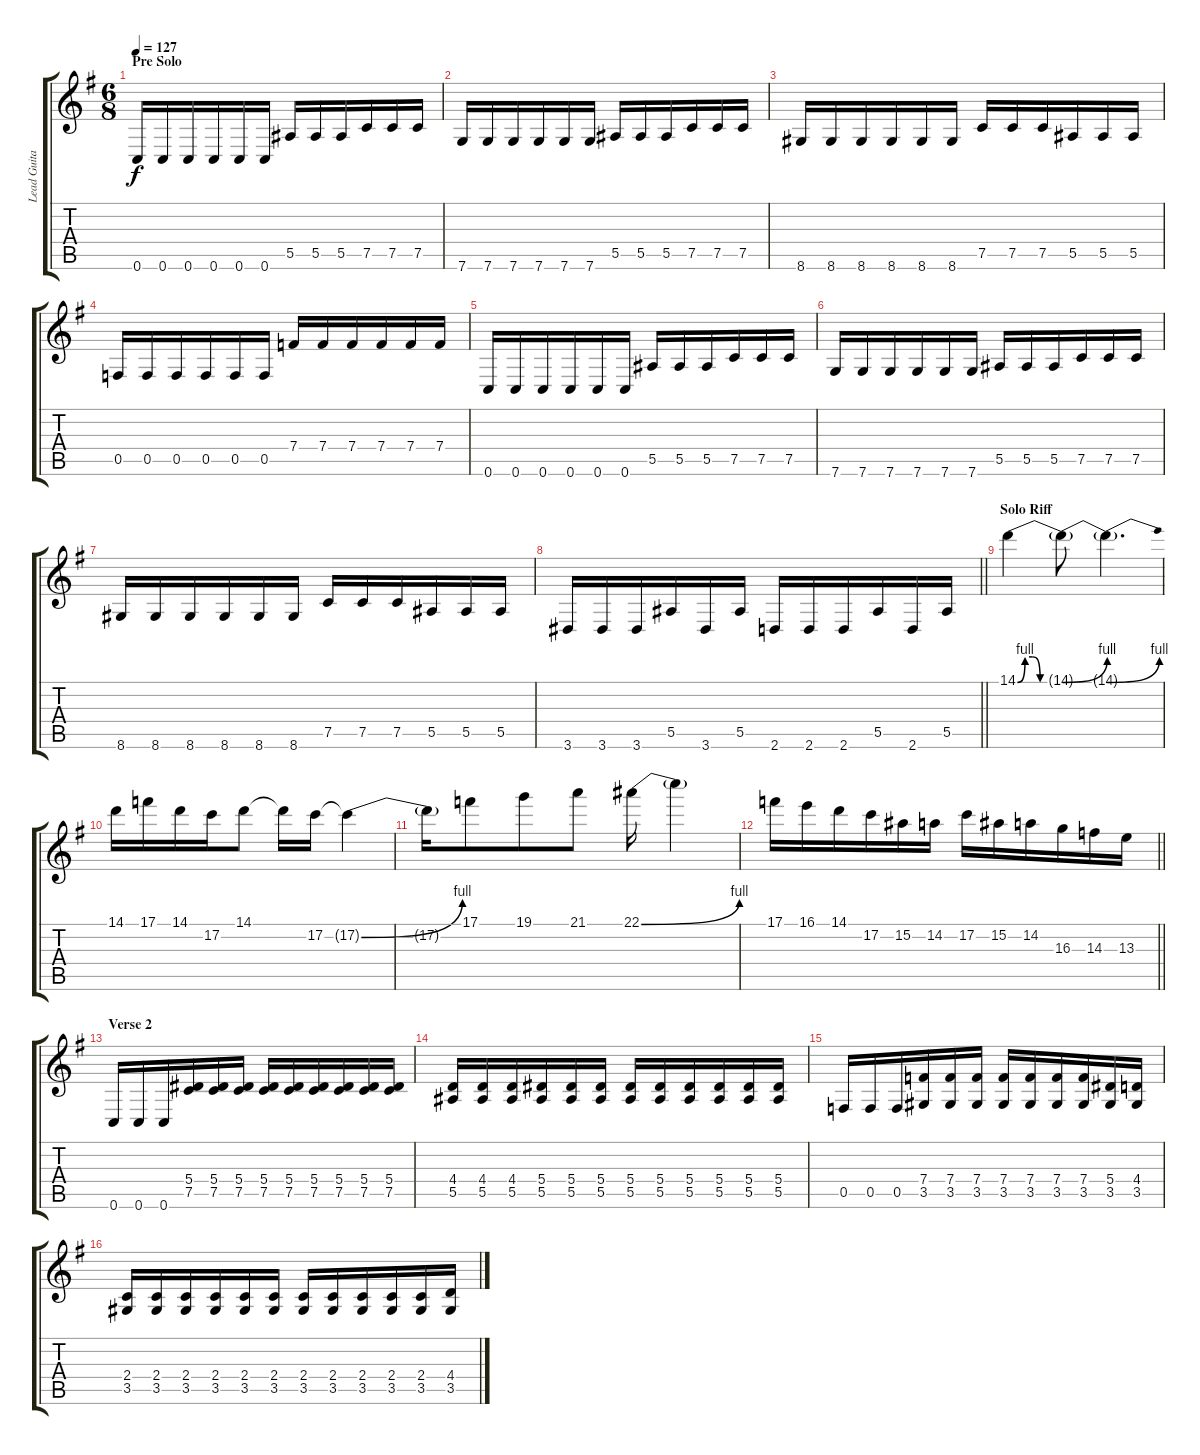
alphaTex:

\track ("Lead Guitar" "Lead Guita") {instrument overdrivenguitar}
\staff {score tabs}
\tuning (C4 G3 Eb3 Bb2 F2 C2) {hide}
\ts (6 8)
\section ("" "Pre Solo")
\tempo 127
\clef g2
\ks g
0.6.16{dy f} 0.6.16 0.6.16 0.6.16 0.6.16 0.6.16 5.5.16 5.5.16 5.5.16 7.5.16 7.5.16 7.5.16 |
7.6.16 7.6.16 7.6.16 7.6.16 7.6.16 7.6.16 5.5.16 5.5.16 5.5.16 7.5.16 7.5.16 7.5.16 |
8.6.16 8.6.16 8.6.16 8.6.16 8.6.16 8.6.16 7.5.16 7.5.16 7.5.16 5.5.16 5.5.16 5.5.16 |
0.5.16 0.5.16 0.5.16 0.5.16 0.5.16 0.5.16 7.4.16 7.4.16 7.4.16 7.4.16 7.4.16 7.4.16 |
0.6.16 0.6.16 0.6.16 0.6.16 0.6.16 0.6.16 5.5.16 5.5.16 5.5.16 7.5.16 7.5.16 7.5.16 |
7.6.16 7.6.16 7.6.16 7.6.16 7.6.16 7.6.16 5.5.16 5.5.16 5.5.16 7.5.16 7.5.16 7.5.16 |
8.6.16 8.6.16 8.6.16 8.6.16 8.6.16 8.6.16 7.5.16 7.5.16 7.5.16 5.5.16 5.5.16 5.5.16 |
\barLineRight lightlight
3.6.16 3.6.16 3.6.16 5.5.16 3.6.16 5.5.16 2.6.16 2.6.16 2.6.16 5.5.16 2.6.16 5.5.16 |
\section ("" "Solo Riff")
14.1{be (custom 0 0 10 4 20 4 30 0 60 0)}.4 14.1{be (bend 0 0 60 4) t}.8 14.1{be (bend 0 0 60 4) t}.4{d} |
14.1.16 17.1.16 14.1.16 17.2.16 14.1.8 14.1{t}.16 17.2.16 17.2{be (bend 0 0 60 4) t}.4 |
17.2{t}.16 17.1.8 19.1.8 21.1.8 22.1{be (bend 0 0 60 4)}.16 22.1{t}.4 |
\barLineRight lightlight
17.1.16 16.1.16 14.1.16 17.2.16 15.2.16 14.2.16 17.2.16 15.2.16 14.2.16 16.3.16 14.3.16 13.3.16 |
\section ("" "Verse 2")
0.6.16 0.6.16 0.6.16 (5.4 7.5).16 (5.4 7.5).16 (5.4 7.5).16 (5.4 7.5).16 (5.4 7.5).16 (5.4 7.5).16 (5.4 7.5).16 (5.4 7.5).16 (5.4 7.5).16 |
(4.4 5.5).16 (4.4 5.5).16 (4.4 5.5).16 (5.4 5.5).16 (5.4 5.5).16 (5.4 5.5).16 (5.4 5.5).16 (5.4 5.5).16 (5.4 5.5).16 (5.4 5.5).16 (5.4 5.5).16 (5.4 5.5).16 |
0.5.16 0.5.16 0.5.16 (7.4 3.5).16 (7.4 3.5).16 (7.4 3.5).16 (7.4 3.5).16 (7.4 3.5).16 (7.4 3.5).16 (7.4 3.5).16 (5.4 3.5).16 (4.4 3.5).16 |
(2.4 3.5).16 (2.4 3.5).16 (2.4 3.5).16 (2.4 3.5).16 (2.4 3.5).16 (2.4 3.5).16 (2.4 3.5).16 (2.4 3.5).16 (2.4 3.5).16 (2.4 3.5).16 (2.4 3.5).16 (4.4 3.5).16
